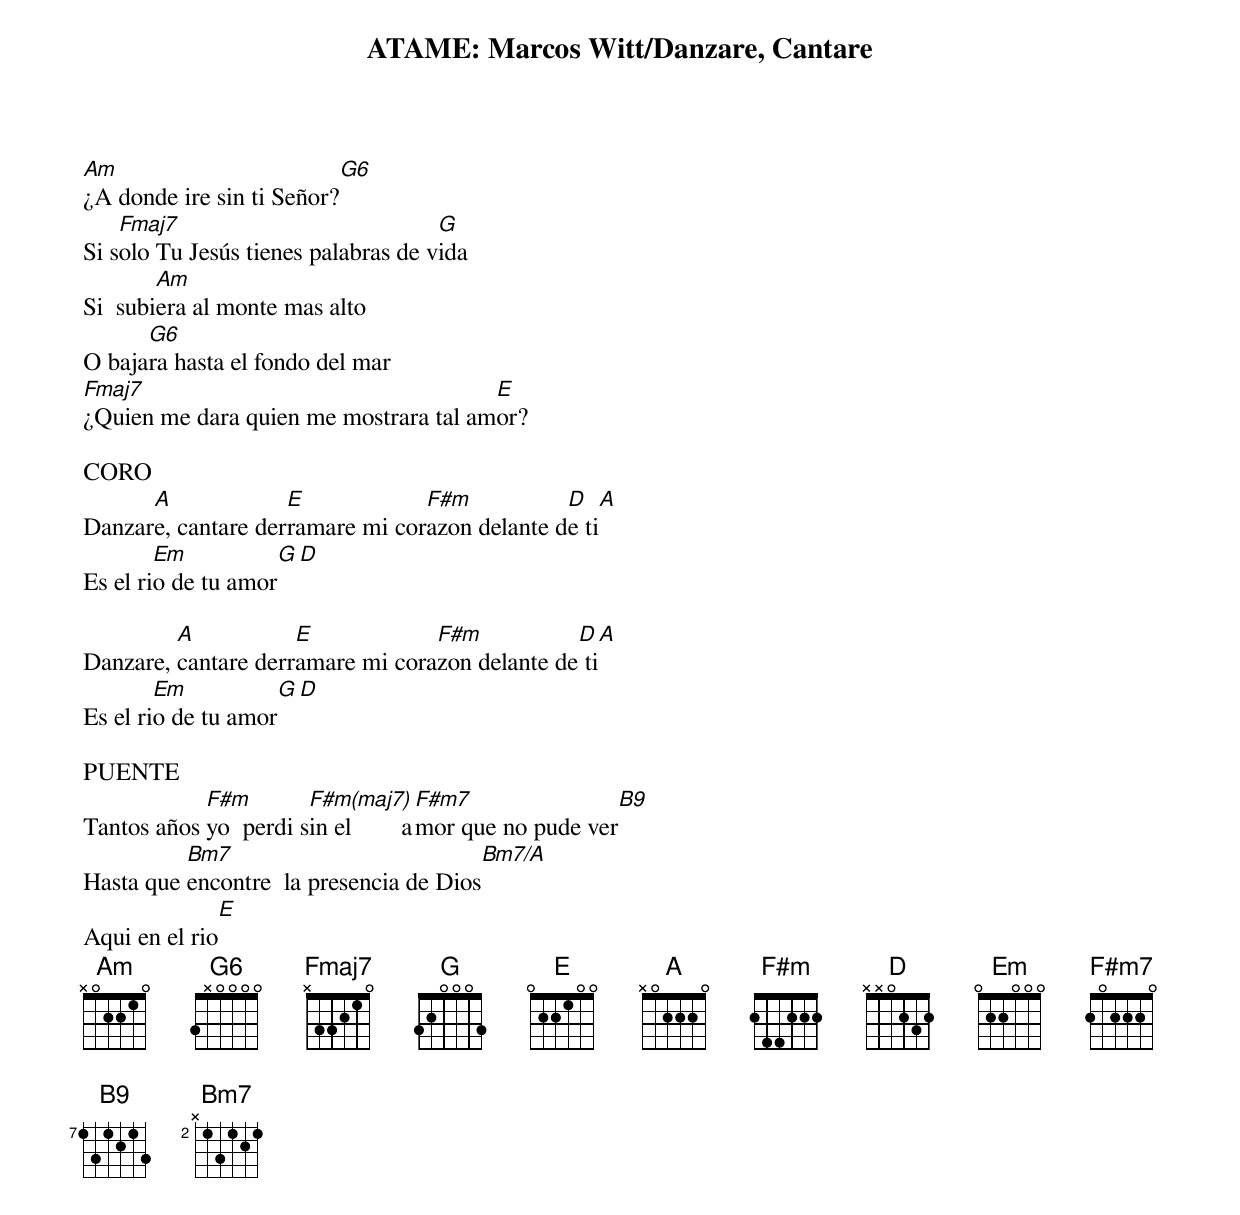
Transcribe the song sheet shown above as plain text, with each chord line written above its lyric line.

ATAME: Marcos Witt/Danzare, Cantare


Am                        G6
¿A donde ire sin ti Señor?
    Fmaj7                            G
Si solo Tu Jesús tienes palabras de vida
        Am
Si  subiera al monte mas alto
      G6
O bajara hasta el fondo del mar
Fmaj7                                  E
¿Quien me dara quien me mostrara tal amor?

CORO
      A             E            F#m           D               A
Danzare, cantare derramare mi corazon delante de ti
        Em           G       D
Es el rio de tu amor

         A           E            F#m           D                   A
Danzare, cantare derramare mi corazon delante de ti
        Em           G       D
Es el rio de tu amor

PUENTE
            F#m        F#m(maj7)     F#m7                  B9
Tantos años yo  perdi sin el        amor que no pude ver
          Bm7                            Bm7/A
Hasta que encontre  la presencia de Dios
                E
Aqui en el rio
